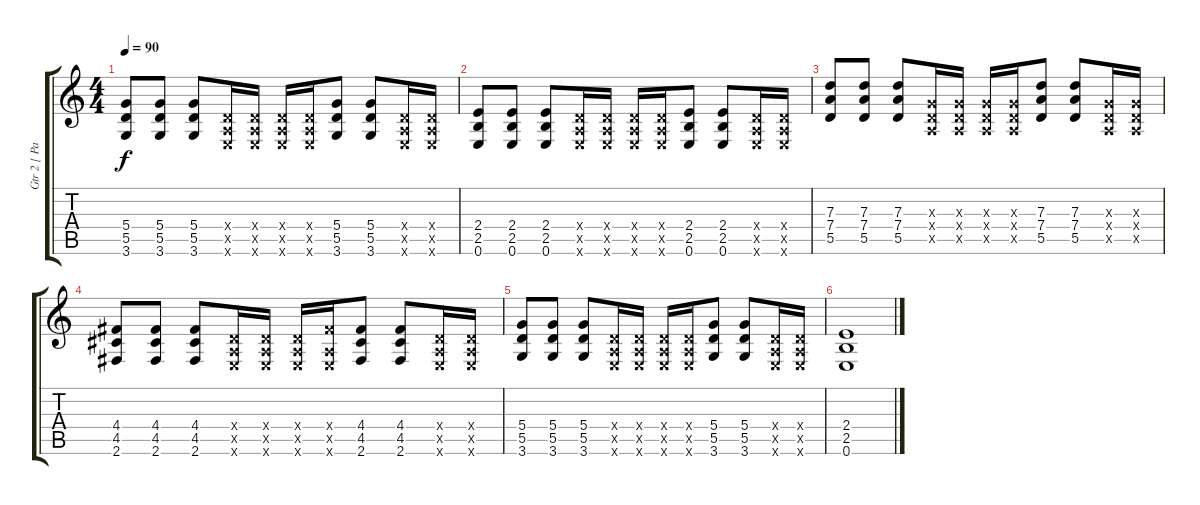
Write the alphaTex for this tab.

\track ("Gtr 2 [ Paul Landers ]" "Gtr 2 [ Pa") {instrument acousticguitarnylon}
\staff {score tabs}
\tuning (E4 B3 G3 D3 A2 E2) {hide}
\ts (4 4)
\tempo 90
\clef g2
\ks c
(5.4 5.5 3.6).8{dy f} (5.4 5.5 3.6).8 (5.4 5.5 3.6).8 (0.4{x} 0.5{x} 0.6{x}).16 (0.4{x} 0.5{x} 0.6{x}).16 (0.4{x} 0.5{x} 0.6{x}).16 (0.4{x} 0.5{x} 0.6{x}).16 (5.4 5.5 3.6).8 (5.4 5.5 3.6).8 (0.4{x} 0.5{x} 0.6{x}).16 (0.4{x} 0.5{x} 0.6{x}).16 |
(2.4 2.5 0.6).8 (2.4 2.5 0.6).8 (2.4 2.5 0.6).8 (0.4{x} 0.5{x} 0.6{x}).16 (0.4{x} 0.5{x} 0.6{x}).16 (0.4{x} 0.5{x} 0.6{x}).16 (0.4{x} 0.5{x} 0.6{x}).16 (2.4 2.5 0.6).8 (2.4 2.5 0.6).8 (0.4{x} 0.5{x} 0.6{x}).16 (0.4{x} 0.5{x} 0.6{x}).16 |
(7.3 7.4 5.5).8{volume 9} (7.3 7.4 5.5).8 (7.3 7.4 5.5).8 (0.3{x} 0.4{x} 0.5{x}).16 (0.3{x} 0.4{x} 0.5{x}).16 (0.3{x} 0.4{x} 0.5{x}).16 (0.3{x} 0.4{x} 0.5{x}).16 (7.3 7.4 5.5).8 (7.3 7.4 5.5).8 (0.3{x} 0.4{x} 0.5{x}).16 (0.3{x} 0.4{x} 0.5{x}).16 |
(4.4 4.5 2.6).8 (4.4 4.5 2.6).8 (4.4 4.5 2.6).8 (0.4{x} 0.5{x} 0.6{x}).16 (0.4{x} 0.5{x} 0.6{x}).16 (0.4{x} 0.5{x} 0.6{x}).16 (4.4{x} 0.5{x} 0.6{x}).16 (4.4 4.5 2.6).8 (4.4 4.5 2.6).8 (0.4{x} 0.5{x} 0.6{x}).16 (0.4{x} 0.5{x} 0.6{x}).16 |
(5.4 5.5 3.6).8 (5.4 5.5 3.6).8 (5.4 5.5 3.6).8 (0.4{x} 0.5{x} 0.6{x}).16 (0.4{x} 0.5{x} 0.6{x}).16 (0.4{x} 0.5{x} 0.6{x}).16 (0.4{x} 0.5{x} 0.6{x}).16 (5.4 5.5 3.6).8 (5.4 5.5 3.6).8 (0.4{x} 0.5{x} 0.6{x}).16 (0.4{x} 0.5{x} 0.6{x}).16 |
(2.4 2.5 0.6).1
